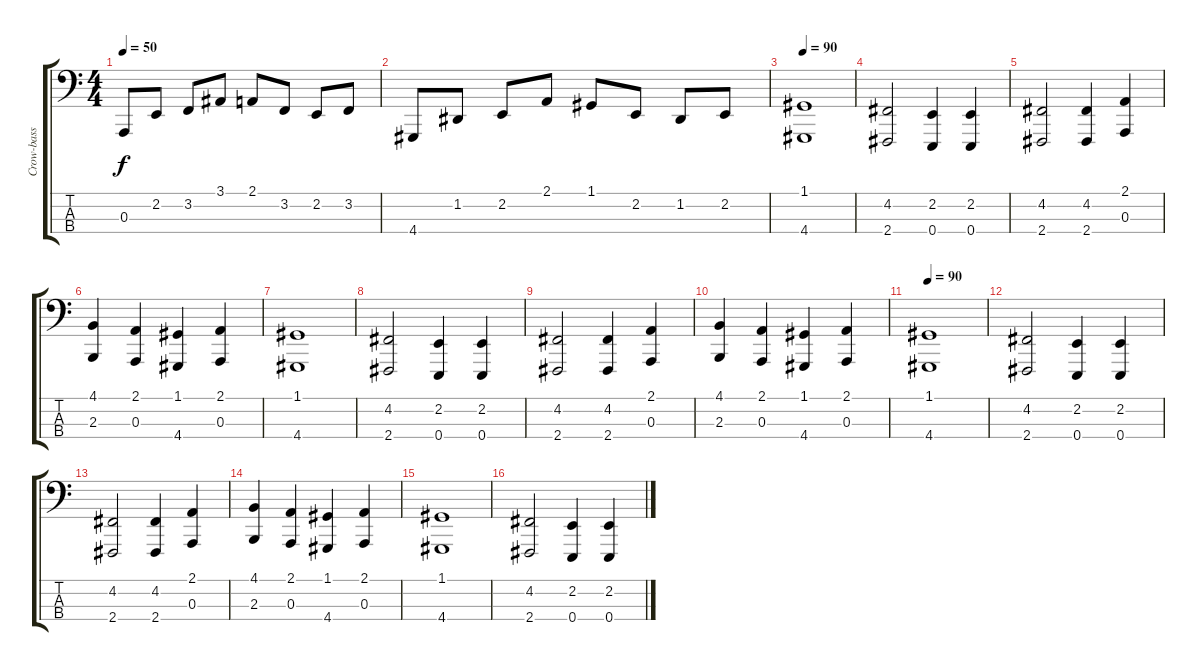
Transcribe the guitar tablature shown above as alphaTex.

\track ("Crow-bass strings" "Crow-bass ") {instrument stringensemble1}
\staff {score tabs}
\tuning (G2 D2 A1 E1) {hide}
\ts (4 4)
\tempo 50
\clef f4
\ks c
0.3.8{dy f} 2.2.8 3.2.8 3.1.8 2.1.8 3.2.8 2.2.8 3.2.8 |
4.4.8 1.2.8 2.2.8 2.1.8 1.1.8 2.2.8 1.2.8 2.2.8 |
\tempo 90
(1.1 4.4).1 |
(4.2 2.4).2 (2.2 0.4).4 (2.2 0.4).4 |
(4.2 2.4).2 (4.2 2.4).4 (2.1 0.3).4 |
(4.1 2.3).4 (2.1 0.3).4 (1.1 4.4).4 (2.1 0.3).4 |
(1.1 4.4).1 |
(4.2 2.4).2 (2.2 0.4).4 (2.2 0.4).4 |
(4.2 2.4).2 (4.2 2.4).4 (2.1 0.3).4 |
(4.1 2.3).4 (2.1 0.3).4 (1.1 4.4).4 (2.1 0.3).4 |
\tempo 90
(1.1 4.4).1 |
(4.2 2.4).2 (2.2 0.4).4 (2.2 0.4).4 |
(4.2 2.4).2 (4.2 2.4).4 (2.1 0.3).4 |
(4.1 2.3).4 (2.1 0.3).4 (1.1 4.4).4 (2.1 0.3).4 |
(1.1 4.4).1 |
(4.2 2.4).2 (2.2 0.4).4 (2.2 0.4).4
